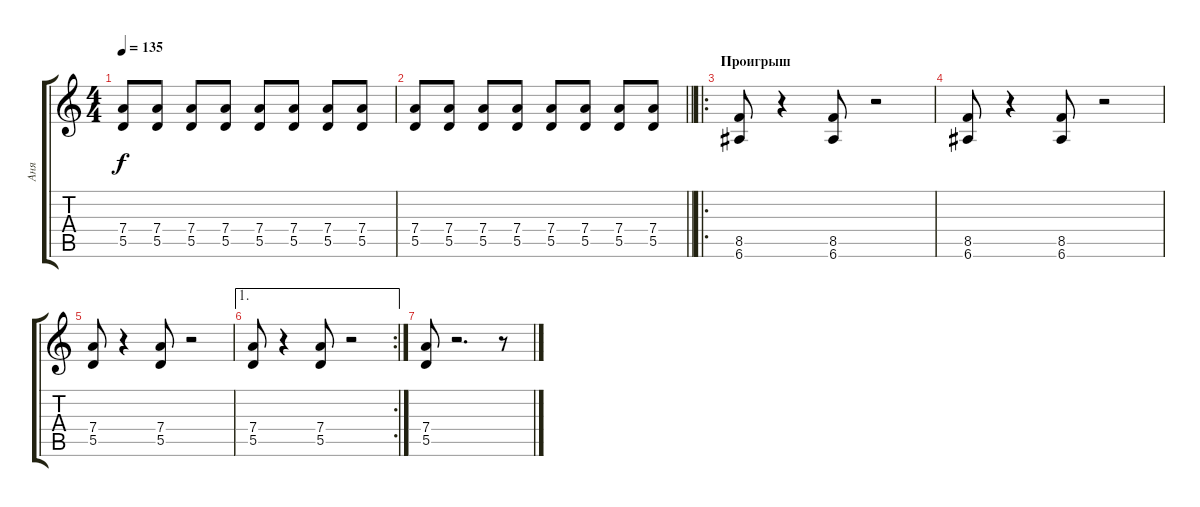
\track ("Аня" "Аня") {instrument acousticguitarsteel}
\staff {score tabs}
\tuning (E4 B3 G3 D3 A2 E2) {hide}
\ts (4 4)
\tempo 135
\clef g2
\ks c
(7.4 5.5).8{dy f} (7.4 5.5).8 (7.4 5.5).8 (7.4 5.5).8 (7.4 5.5).8 (7.4 5.5).8 (7.4 5.5).8 (7.4 5.5).8 |
\barLineRight lightlight
(7.4 5.5).8 (7.4 5.5).8 (7.4 5.5).8 (7.4 5.5).8 (7.4 5.5).8 (7.4 5.5).8 (7.4 5.5).8 (7.4 5.5).8 |
\ro
\section ("" "Проигрыш")
(8.5 6.6).8 r.4 (8.5 6.6).8 r.2 |
(8.5 6.6).8 r.4 (8.5 6.6).8 r.2 |
(7.4 5.5).8 r.4 (7.4 5.5).8 r.2 |
\ae 1
\rc 2
(7.4 5.5).8 r.4 (7.4 5.5).8 r.2 |
(7.4 5.5).8 r.2{d} r.8
